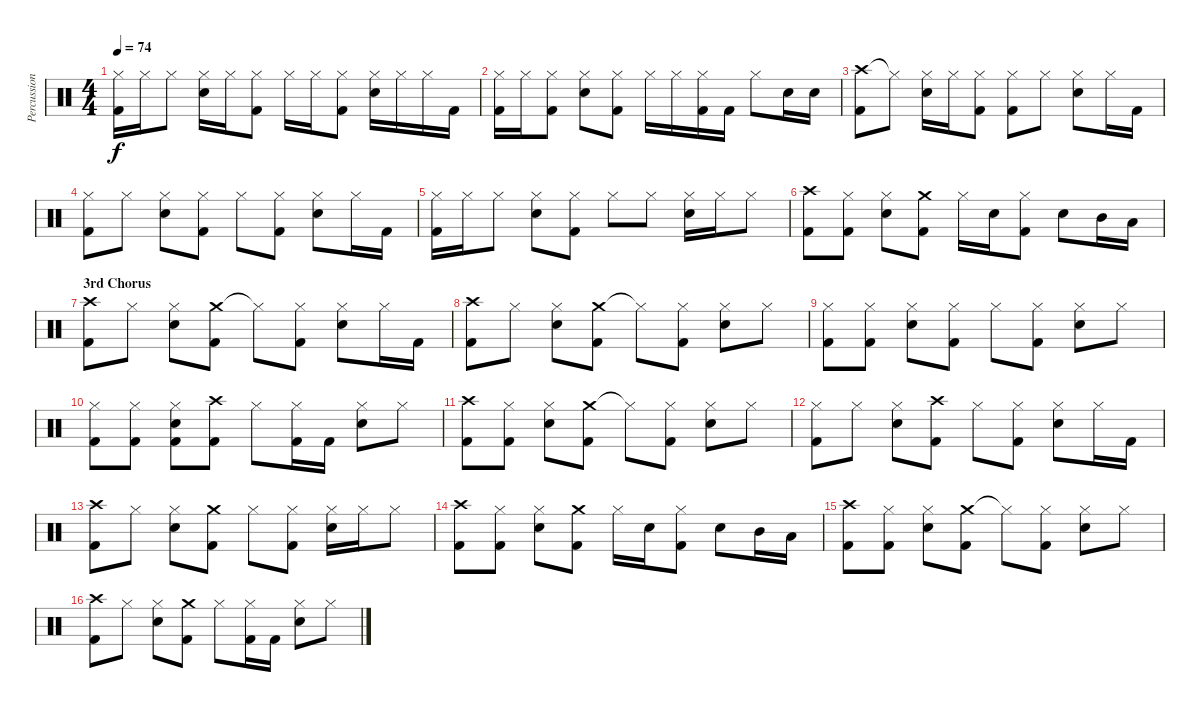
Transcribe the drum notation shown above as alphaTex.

\track ("Percussion" "Percussion") {instrument percussion}
\staff {score}
\articulation defaults
\ts (4 4)
\tempo 74
\clef neutral
\ks c
("Hi-Hat (closed)" "Kick (hit) 2").16{dy f} "Hi-Hat (closed)".16 "Hi-Hat (closed)".8 ("Hi-Hat (closed)" "Snare (hit) 2").16 "Hi-Hat (closed)".16 ("Hi-Hat (closed)" "Kick (hit) 2").8 "Hi-Hat (closed)".16 "Hi-Hat (closed)".16 ("Hi-Hat (closed)" "Kick (hit) 2").8 ("Hi-Hat (closed)" "Snare (hit) 2").16 "Hi-Hat (closed)".16 "Hi-Hat (closed)".16 "Kick (hit) 2".16 |
("Hi-Hat (closed)" "Kick (hit) 2").16 "Hi-Hat (closed)".16 ("Hi-Hat (closed)" "Kick (hit) 2").8 ("Hi-Hat (closed)" "Snare (hit) 2").8 ("Hi-Hat (closed)" "Kick (hit) 2").8 "Hi-Hat (closed)".16 "Hi-Hat (closed)".16 ("Hi-Hat (closed)" "Kick (hit) 2").16 "Kick (hit) 2".16 "Hi-Hat (closed)".8 "Snare (hit) 2".16 "Snare (hit) 2".16 |
("Crash high (hit)" "Kick (hit) 2").8 "Hi-Hat (closed)"{t}.8 ("Hi-Hat (closed)" "Snare (hit) 2").16 "Hi-Hat (closed)".16 ("Hi-Hat (closed)" "Kick (hit) 2").8 ("Hi-Hat (closed)" "Kick (hit) 2").8 "Hi-Hat (closed)".8 ("Hi-Hat (closed)" "Snare (hit) 2").8 "Hi-Hat (closed)".16 "Kick (hit) 2".16 |
("Hi-Hat (closed)" "Kick (hit) 2").8 "Hi-Hat (closed)".8 ("Hi-Hat (closed)" "Snare (hit) 2").8 ("Hi-Hat (closed)" "Kick (hit) 2").8 "Hi-Hat (closed)".8 ("Hi-Hat (closed)" "Kick (hit) 2").8 ("Hi-Hat (closed)" "Snare (hit) 2").8 "Hi-Hat (closed)".16 "Kick (hit) 2".16 |
("Hi-Hat (closed)" "Kick (hit) 2").16 "Hi-Hat (closed)".16 "Hi-Hat (closed)".8 ("Hi-Hat (closed)" "Snare (hit) 2").8 ("Hi-Hat (closed)" "Kick (hit) 2").8 "Hi-Hat (closed)".8 "Hi-Hat (closed)".8 ("Hi-Hat (closed)" "Snare (hit) 2").16 "Hi-Hat (closed)".16 "Hi-Hat (closed)".8 |
("Crash high (hit)" "Kick (hit) 2").8 ("Hi-Hat (closed)" "Kick (hit) 2").8 ("Hi-Hat (closed)" "Snare (hit) 2").8 ("Crash medium (hit)" "Kick (hit) 2").8 "Hi-Hat (closed)".16 "Snare (hit) 2".16 ("Hi-Hat (closed)" "Kick (hit) 2").8 "Snare (hit) 2".8 "Mid Tom (hit)".16 "Low Tom (hit)".16 |
\section ("" "3rd Chorus")
("Crash high (hit)" "Kick (hit) 2").8 "Hi-Hat (closed)".8 ("Hi-Hat (closed)" "Snare (hit) 2").8 ("Crash medium (hit)" "Kick (hit) 2").8 "Hi-Hat (closed)"{t}.8 ("Hi-Hat (closed)" "Kick (hit) 2").8 ("Hi-Hat (closed)" "Snare (hit) 2").8 "Hi-Hat (closed)".16 "Kick (hit) 2".16 |
("Crash high (hit)" "Kick (hit) 2").8 "Hi-Hat (closed)".8 ("Hi-Hat (closed)" "Snare (hit) 2").8 ("Crash medium (hit)" "Kick (hit) 2").8 "Hi-Hat (closed)"{t}.8 ("Hi-Hat (closed)" "Kick (hit) 2").8 ("Hi-Hat (closed)" "Snare (hit) 2").8 "Hi-Hat (closed)".8 |
("Hi-Hat (closed)" "Kick (hit) 2").8 ("Hi-Hat (closed)" "Kick (hit) 2").8 ("Hi-Hat (closed)" "Snare (hit) 2").8 ("Hi-Hat (closed)" "Kick (hit) 2").8 "Hi-Hat (closed)".8 ("Hi-Hat (closed)" "Kick (hit) 2").8 ("Hi-Hat (closed)" "Snare (hit) 2").8 "Hi-Hat (closed)".8 |
("Hi-Hat (closed)" "Kick (hit) 2").8 ("Hi-Hat (closed)" "Kick (hit) 2").8 ("Hi-Hat (closed)" "Snare (hit) 2" "Kick (hit) 2").8 ("Crash high (hit)" "Kick (hit) 2").8 "Hi-Hat (closed)".8 ("Hi-Hat (closed)" "Kick (hit) 2").16 "Kick (hit) 2".16 ("Hi-Hat (closed)" "Snare (hit) 2").8 "Hi-Hat (closed)".8 |
("Crash high (hit)" "Kick (hit) 2").8 ("Hi-Hat (closed)" "Kick (hit) 2").8 ("Hi-Hat (closed)" "Snare (hit) 2").8 ("Crash medium (hit)" "Kick (hit) 2").8 "Hi-Hat (closed)"{t}.8 ("Hi-Hat (closed)" "Kick (hit) 2").8 ("Hi-Hat (closed)" "Snare (hit) 2").8 "Hi-Hat (closed)".8 |
("Hi-Hat (closed)" "Kick (hit) 2").8 "Hi-Hat (closed)".8 ("Hi-Hat (closed)" "Snare (hit) 2").8 ("Crash high (hit)" "Kick (hit) 2").8 "Hi-Hat (closed)".8 ("Hi-Hat (closed)" "Kick (hit) 2").8 ("Hi-Hat (closed)" "Snare (hit) 2").8 "Hi-Hat (closed)".16 "Kick (hit) 2".16 |
("Crash high (hit)" "Kick (hit) 2").8 "Hi-Hat (closed)".8 ("Hi-Hat (closed)" "Snare (hit) 2").8 ("Crash medium (hit)" "Kick (hit) 2").8 "Hi-Hat (closed)".8 ("Hi-Hat (closed)" "Kick (hit) 2").8 ("Hi-Hat (closed)" "Snare (hit) 2").16 "Hi-Hat (closed)".16 "Hi-Hat (closed)".8 |
("Crash high (hit)" "Kick (hit) 2").8 ("Hi-Hat (closed)" "Kick (hit) 2").8 ("Hi-Hat (closed)" "Snare (hit) 2").8 ("Crash medium (hit)" "Kick (hit) 2").8 "Hi-Hat (closed)".16 "Snare (hit) 2".16 ("Hi-Hat (closed)" "Kick (hit) 2").8 "Snare (hit) 2".8 "Mid Tom (hit)".16 "Low Tom (hit)".16 |
("Crash high (hit)" "Kick (hit) 2").8 ("Hi-Hat (closed)" "Kick (hit) 2").8 ("Hi-Hat (closed)" "Snare (hit) 2").8 ("Crash medium (hit)" "Kick (hit) 2").8 "Hi-Hat (closed)"{t}.8 ("Hi-Hat (closed)" "Kick (hit) 2").8 ("Hi-Hat (closed)" "Snare (hit) 2").8 "Hi-Hat (closed)".8 |
("Crash high (hit)" "Kick (hit) 2").8 "Hi-Hat (closed)".8 ("Hi-Hat (closed)" "Snare (hit) 2").8 ("Crash medium (hit)" "Kick (hit) 2").8 "Hi-Hat (closed)".8 ("Hi-Hat (closed)" "Kick (hit) 2").16 "Kick (hit) 2".16 ("Hi-Hat (closed)" "Snare (hit) 2").8 "Hi-Hat (closed)".8
